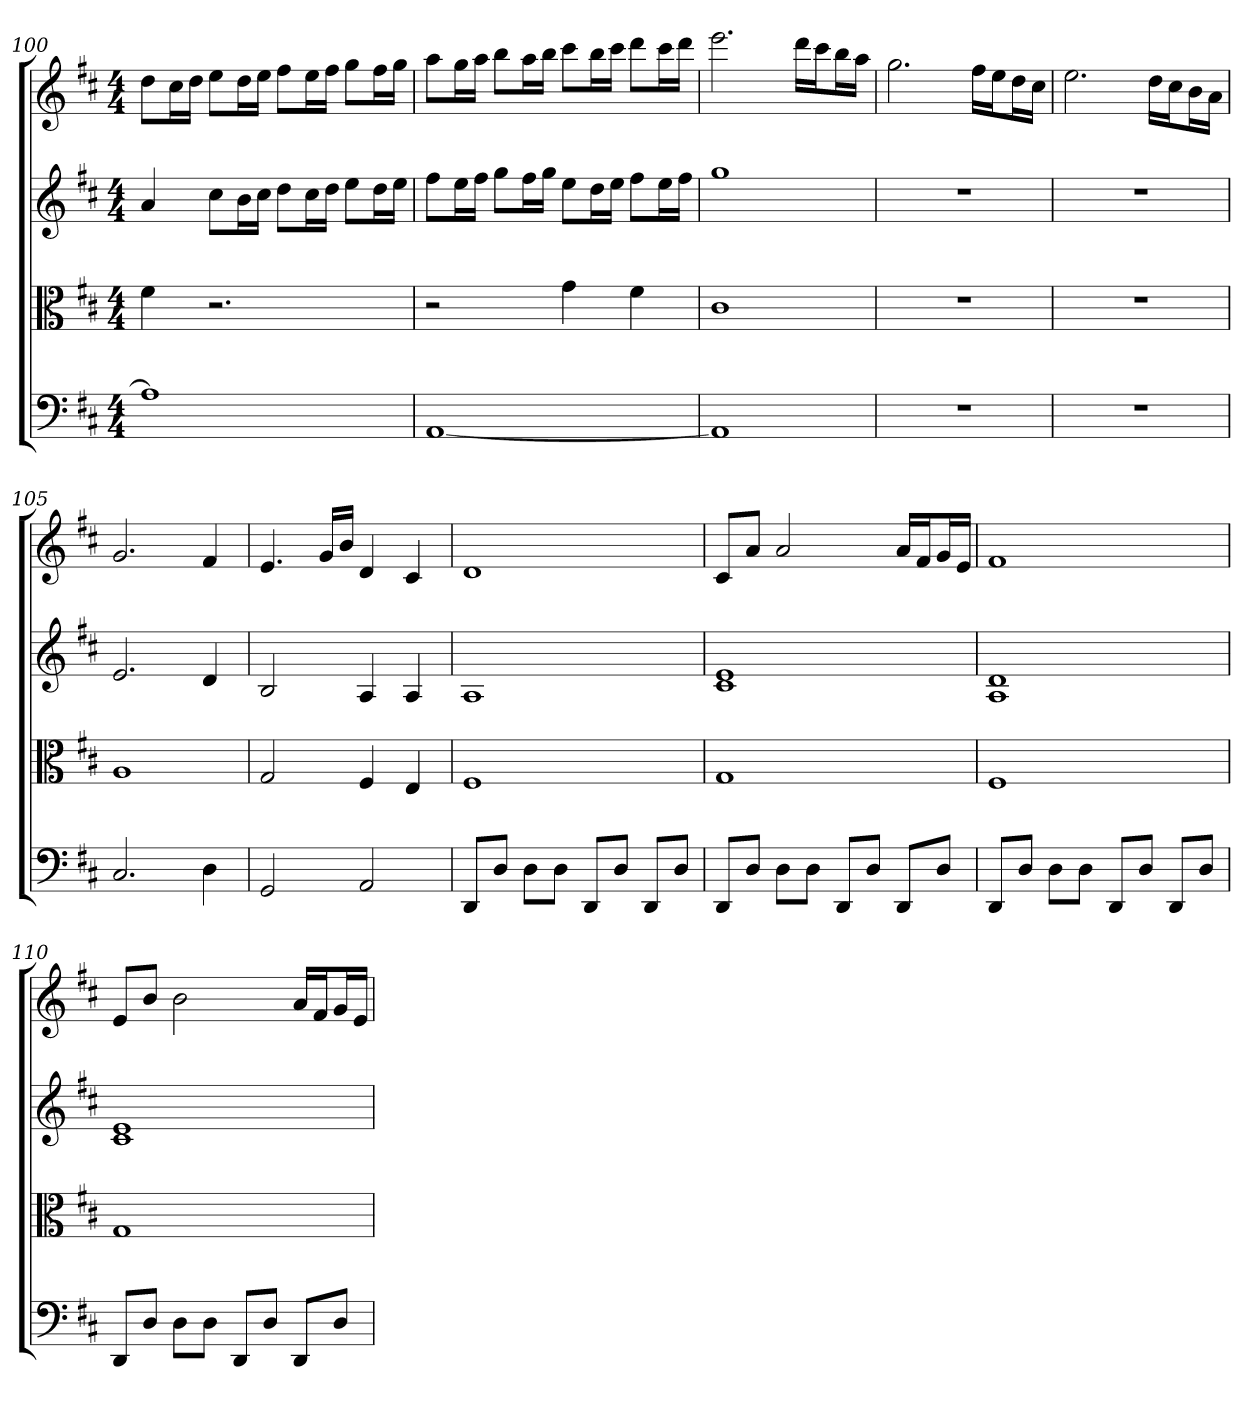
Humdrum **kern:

**kern	**kern	**kern	**kern
*part4	*part3	*part2	*part1
*staff4	*staff3	*staff2	*staff1
*clefF4	*clefC3	*	*
*k[f#c#]	*k[f#c#]	*k[f#c#]	*k[f#c#]
*D:	*D:	*D:	*D:
*M4/4	*M4/4	*M4/4	*M4/4
=100	=100	=100	=100
1A]	4f#	4a	8ddL
.	.	.	16cc#L
.	.	.	16ddJJ
.	2.r	8cc#L	8eeL
.	.	16bL	16ddL
.	.	16cc#JJ	16eeJJ
.	.	8ddL	8ff#L
.	.	16cc#L	16eeL
.	.	16ddJJ	16ff#JJ
.	.	8eeL	8ggL
.	.	16ddL	16ff#L
.	.	16eeJJ	16ggJJ
=101	=101	=101	=101
[1AA	2r	8ff#L	8aaL
.	.	16eeL	16ggL
.	.	16ff#JJ	16aaJJ
.	.	8ggL	8bbL
.	.	16ff#L	16aaL
.	.	16ggJJ	16bbJJ
.	4g	8eeL	8ccc#L
.	.	16ddL	16bbL
.	.	16eeJJ	16ccc#JJ
.	4f#	8ff#L	8dddL
.	.	16eeL	16ccc#L
.	.	16ff#JJ	16dddJJ
=102	=102	=102	=102
1AA]	1c#	1gg	2.eee
.	.	.	16dddLL
.	.	.	16ccc#J
.	.	.	16bbL
.	.	.	16aaJJ
=103	=103	=103	=103
1r	1r	1r	2.gg
.	.	.	16ff#LL
.	.	.	16eeJ
.	.	.	16ddL
.	.	.	16cc#JJ
=104	=104	=104	=104
1r	1r	1r	2.ee
.	.	.	16ddLL
.	.	.	16cc#J
.	.	.	16bL
.	.	.	16aJJ
=105	=105	=105	=105
2.C#	1A	2.e	2.g
4D	.	4d	4f#
=106	=106	=106	=106
2GG	2G	2B	4.e
.	.	.	16gLL
.	.	.	16bJJ
2AA	4F#	4A	4d
.	4E	4A	4c#
=107	=107	=107	=107
8DD/L	1F#	1A	1d
8D/J	.	.	.
8D\L	.	.	.
8D\J	.	.	.
8DD/L	.	.	.
8D/J	.	.	.
8DD/L	.	.	.
8D/J	.	.	.
=108	=108	=108	=108
8DD/L	1G	1c# 1e	8c#L
8D/J	.	.	8aJ
8D\L	.	.	2a
8D\J	.	.	.
8DD/L	.	.	.
8D/J	.	.	.
8DD/L	.	.	16aLL
.	.	.	16f#J
8D/J	.	.	16gL
.	.	.	16eJJ
=109	=109	=109	=109
8DD/L	1F#	1A 1d	1f#
8D/J	.	.	.
8D\L	.	.	.
8D\J	.	.	.
8DD/L	.	.	.
8D/J	.	.	.
8DD/L	.	.	.
8D/J	.	.	.
=110	=110	=110	=110
8DD/L	1G	1c# 1e	8eL
8D/J	.	.	8bJ
8D\L	.	.	2b
8D\J	.	.	.
8DD/L	.	.	.
8D/J	.	.	.
8DD/L	.	.	16aLL
.	.	.	16f#J
8D/J	.	.	16gL
.	.	.	16eJJ
=	=	=	=
*-	*-	*-	*-
